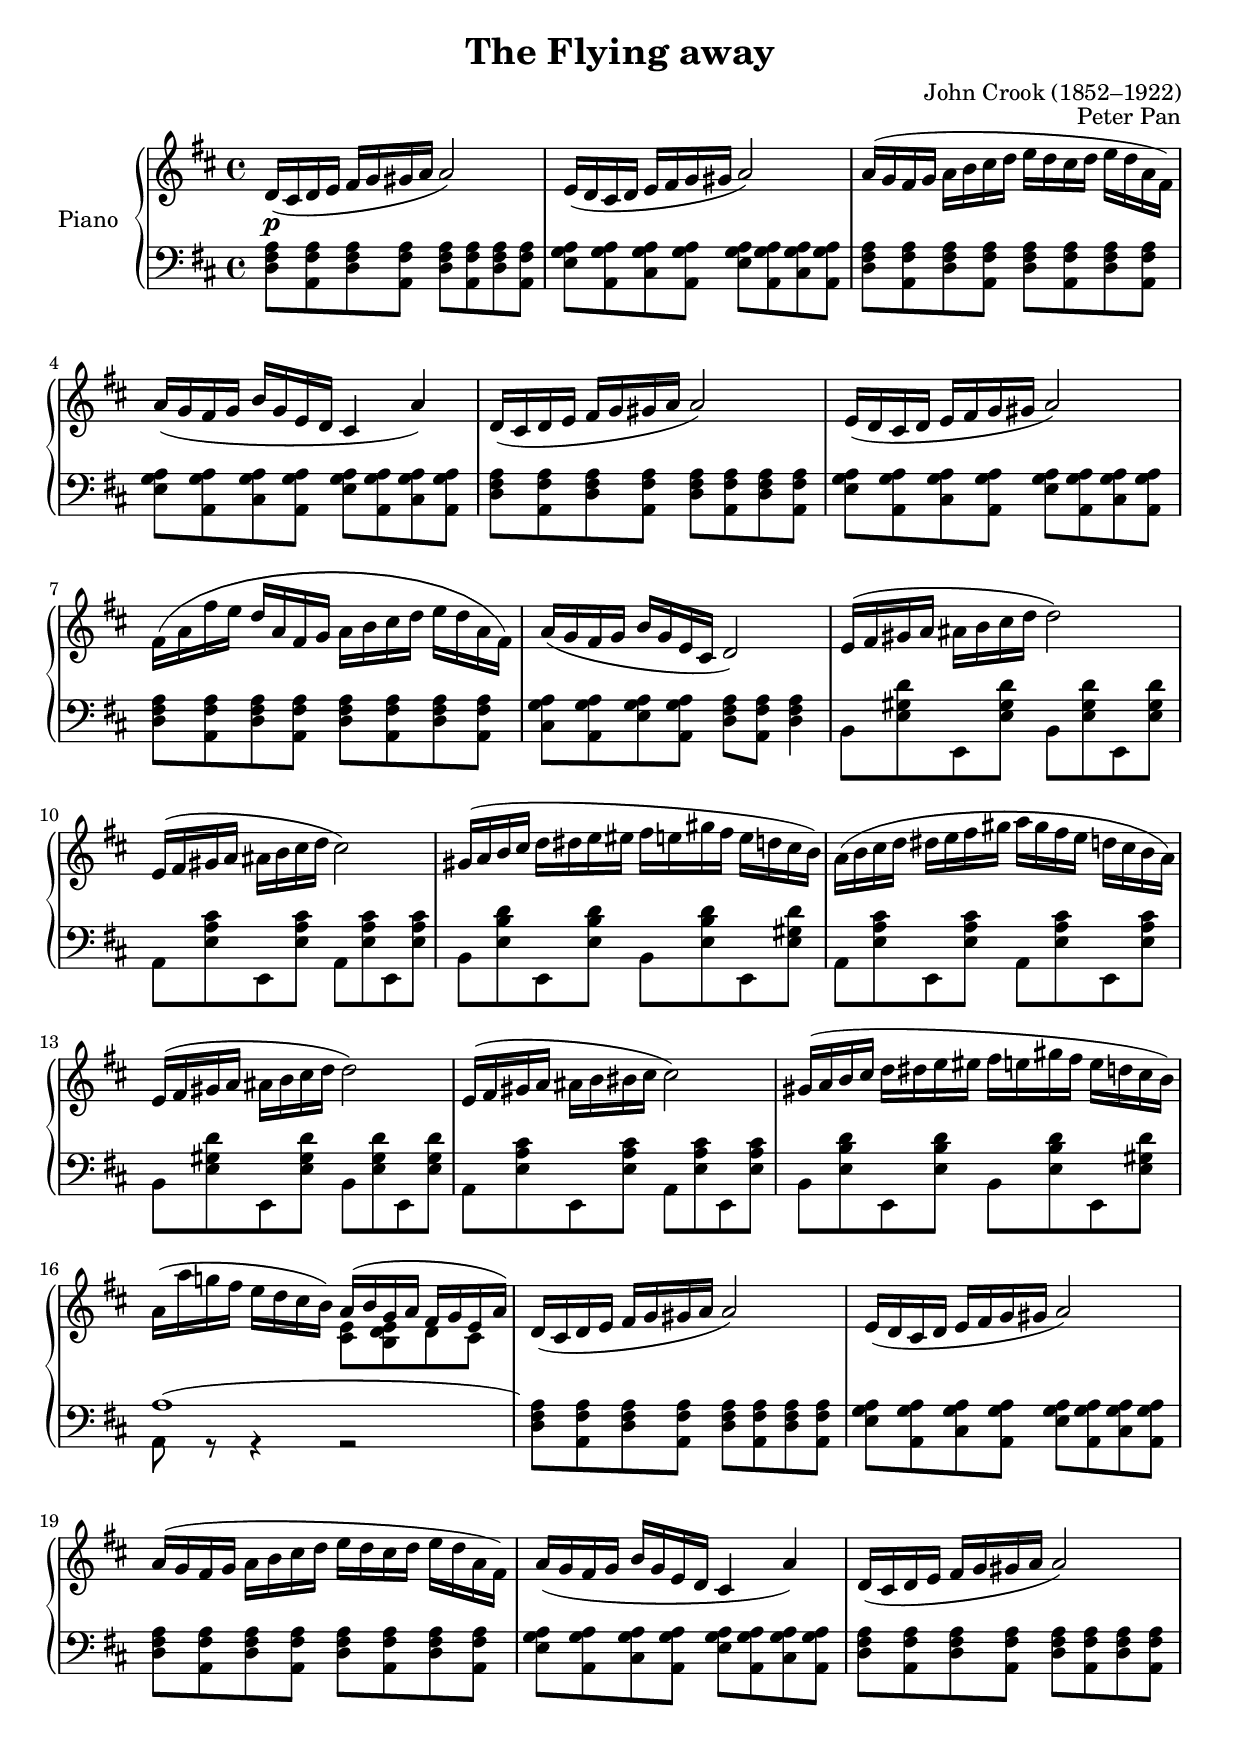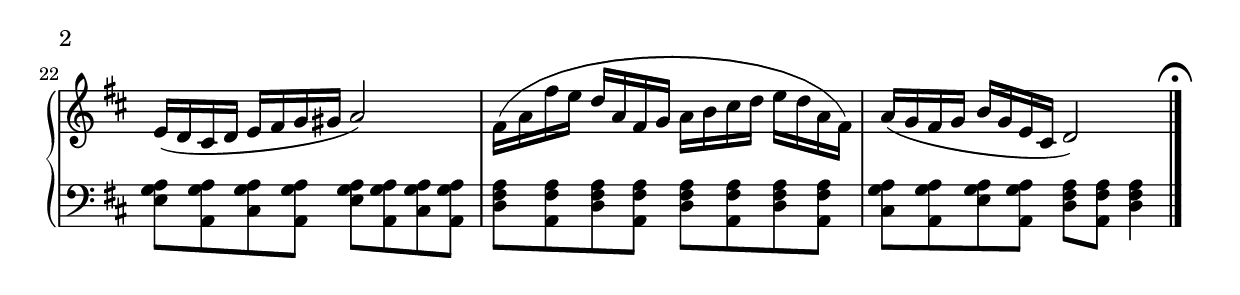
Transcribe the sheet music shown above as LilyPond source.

\version "2.19.52"
\language "english"
\include "Peter_Pan.ily"

\header {
  title = "The Flying away"
% style = "Incidental"
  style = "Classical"
}

global = {
  \key d \major
  \time 4/4
}

dynamics = {
  \set Score.tempoHideNote = ##t
  \tempo 4 = 160

	s16\p	s16*15	|
	s1*23

  \bar "|."
  \mark \markup { \musicglyph #"scripts.ufermata" }
}

upper = \relative c' {
  \clef treble
  \global

	d16(	cs	d	e	fs	g	gs	a	%\
	a2)								|
	e16(	d	cs	d	e	fs	g	gs	%\
	a2)								|
	a16(	g	fs	g	a	b	cs	d	%\
	e	d	cs	d	e	d	a	fs)	|
	a16(	g	fs	g	b	g	e	d	%\
	cs4				a')				|

	d,16(	cs	d	e	fs	g	gs	a	%\
	a2)								|
	e16(	d	cs	d	e	fs	g	gs	%\
	a2)								|
	fs16(	a	fs'	e	d	a	fs	g	%\
	a	b	cs	d	e	d	a	fs)	|
	a16(	g	fs	g	b	g	e	cs	%\
	d2)								|

	e16(	fs	gs	a	as	b	cs	d	%\
	d2)								|
	e,16(	fs	gs	a	as	b	cs	d	%\
	cs2)								|
	gs16(	a	b	cs	d	ds	e	es	%\
	fs	e	gs	fs	e	d	cs	b)	|
	a16(	b	cs	d	ds	e	fs	gs	%\
	a	gs	fs	e	d	cs	b	a)	|

	e16(	fs	gs	a	as	b	cs	d	%\
	d2)								|
	e,16(	fs	gs	a	as	b	bs	cs	%\
	cs2)								|
	gs16(	a	b	cs	d	ds	e	es	%\
	fs	e	gs	fs	e	d	cs	b)	|

	a16(	a'	g!	fs	e	d	cs	b)	%\
  <<
    {
	a16(	b	g	a	fs	g	e	a)	|%=
    }
    \\
    {
	<cs, e>8	<b d e>		d		cs		|%=
    }
  >>									|

	d16(	cs	d	e	fs	g	gs	a	%\
	a2)								|
	e16(	d	cs	d	e	fs	g	gs	%\
	a2)								|
	a16(	g	fs	g	a	b	cs	d	%\
	e	d	cs	d	e	d	a	fs)	|
	a16(	g	fs	g	b	g	e	d	%\
	cs4				a')				|

	d,16(	cs	d	e	fs	g	gs	a	%\
	a2)								|
	e16(	d	cs	d	e	fs	g	gs	%\
	a2)								|
	fs16(	a	fs'	e	d	a	fs	g	%\
	a	b	cs	d	e	d	a	fs)	|
	a16(	g	fs	g	b	g	e	cs	%\
	d2)								|
}

lower = \relative c {
  \clef bass
  \global

  \repeat unfold 3 {
	\repeat unfold 4 { <d fs a>8	<a fs' a> }			|%=
	\repeat unfold 2 { <e' g a> <a, g'a> <cs g' a> <a g' a> }	|%=
  }									||||||
	\repeat unfold 4 { <d fs a>	<a fs' a> }			|
	<cs g' a>	<a g' a>	<e' g a>	<a, g' a>	%\
	<d fs a>	<a fs' a>	<d fs a>4			|

	\repeat unfold 2 { b8	<e gs d'>	e,	q }		|
	\repeat unfold 2 { a8	<e' a cs>	e,	q }		|
	b'8		<e b' d>	e,		q		%\
	b'		<e b' d>	e,		<e' gs d'>	|
	\repeat unfold 2 { a,8	<e' a cs>	e,	q }		|

	\repeat unfold 2 { b'8	<e gs d'>	e,	q }		|
	\repeat unfold 2 { a8	<e' a cs>	e,	q }		|
	b'8		<e b' d>	e,		q		%\
	b'		<e b' d>	e,		<e' gs d'>	|
  <<
    {
      % This should perhaps be the following
      % (using ‹http://lsr.di.unimi.it/LSR/Snippet?id=715›)
      % 	\extendLV #40
      % 	a1\laissezVibrer
      % but that would clash with the beams in the treble staff.
      #(define afterGraceFraction (cons 1 1))
	\afterGrace a1( {s32)}						|%=
    }
    \\
    {
	a,8	r8	r4		r2				|%=
    }
  >>									|

  \repeat unfold 3 {
	\repeat unfold 4 { <d fs a>8	<a fs' a> }			|%=
	\repeat unfold 2 { <e' g a> <a, g'a> <cs g' a> <a g' a> }	|%=
  }									||||||
	\repeat unfold 4 { <d fs a>8	<a fs' a> }			|
	<cs g' a>	<a g' a>	<e' g a>	<a, g' a>	%\
	<d fs a>	<a fs' a>	<d fs a>4			|
}

\score {
  \new PianoStaff
    \with {
      instrumentName = #"Piano"
    }
  <<
    \new Staff = "upper" \upper
    \new Dynamics = "dynamics" \dynamics
    \new Staff = "lower" \lower
  >>
  \layout {}
}

\score {
  \new PianoStaff
    \with {
      midiInstrument = #"acoustic grand"
    }
  <<
    \new Staff = "upper" <<
      \upper
      \dynamics
    >>
    \new Staff = "lower" <<
      \lower
      \dynamics
    >>
  >>
  \midi {}
}
